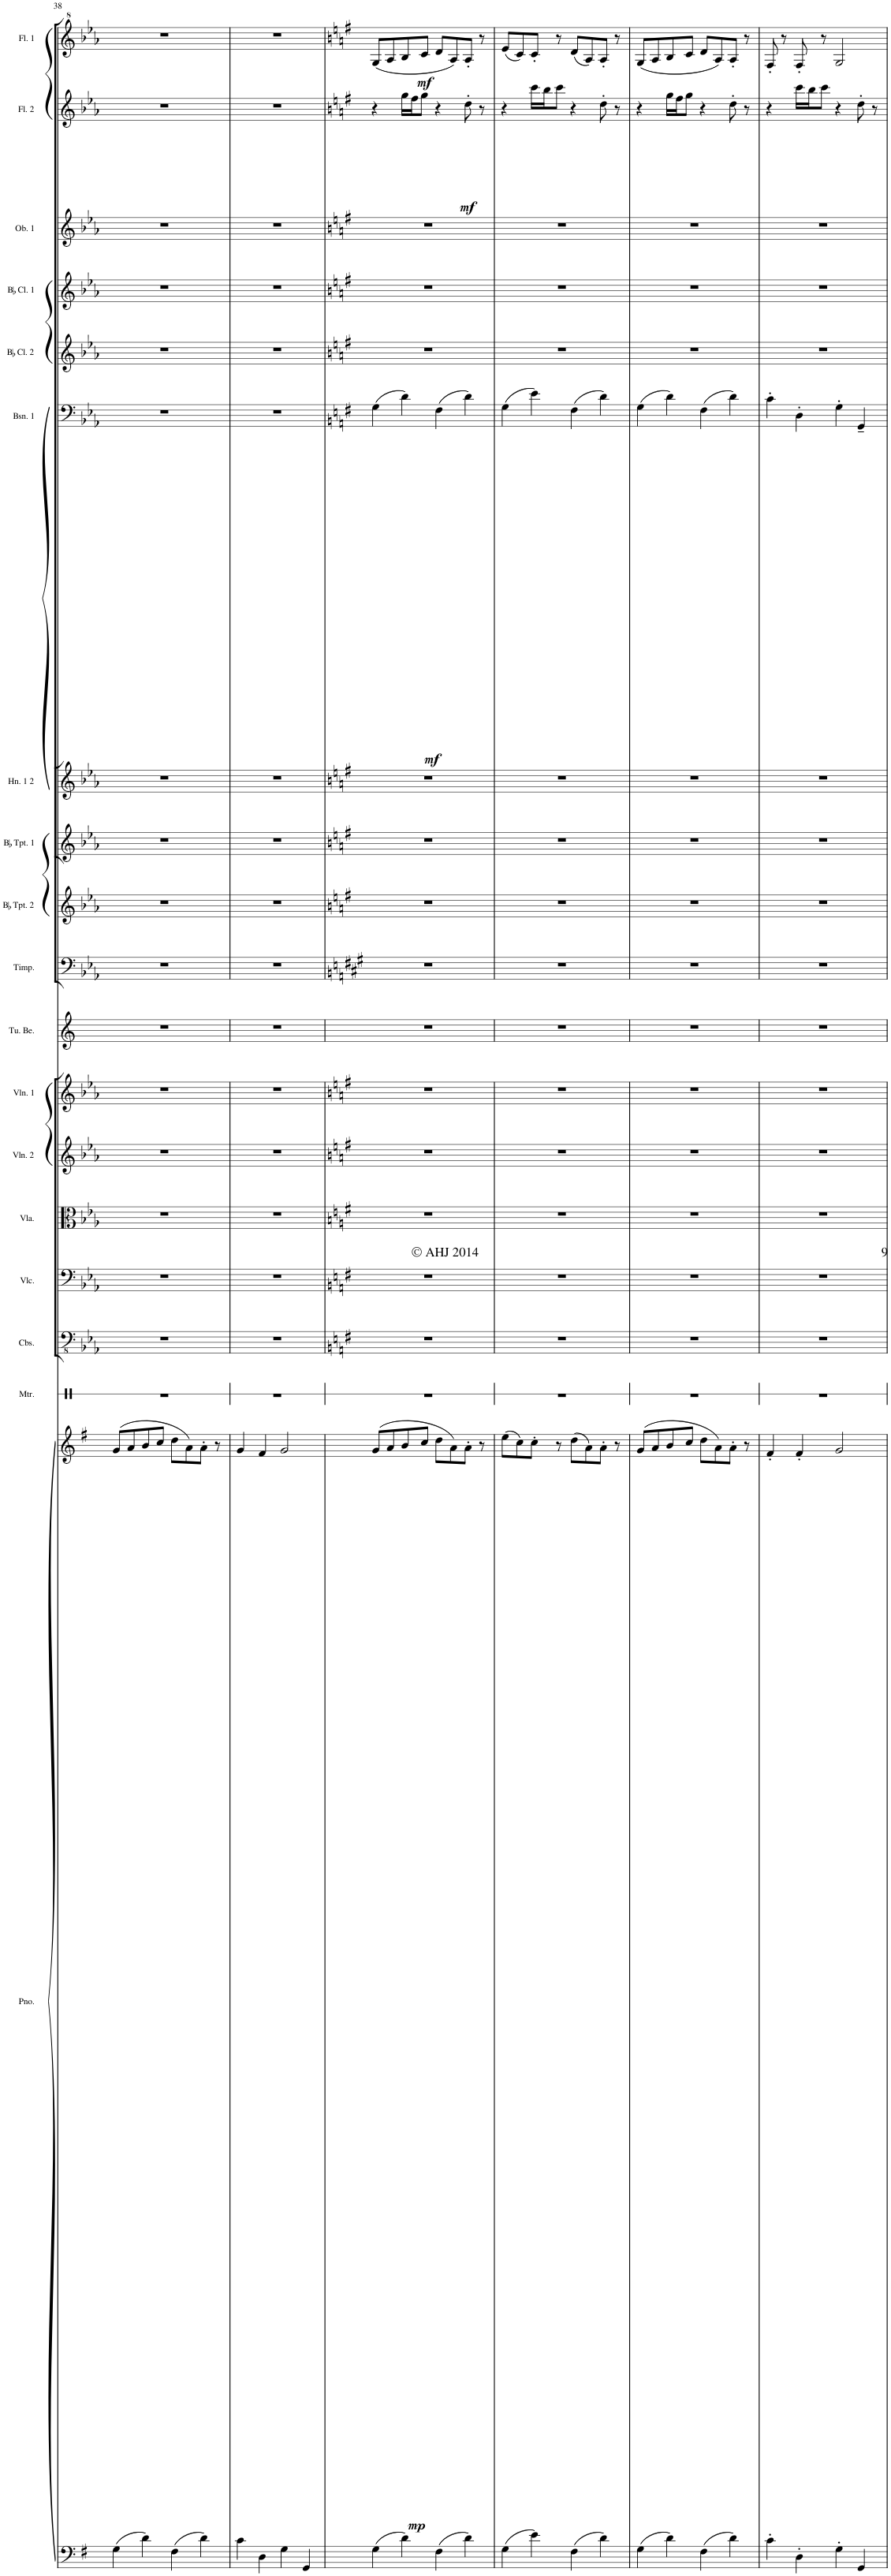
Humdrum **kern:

**kern	**kern	**dynam	**kern	**kern	**kern	**kern	**kern	**kern	**kern	**kern	**kern	**kern	**kern	**kern	**dynam	**kern	**kern	**kern	**kern	**dynam	**kern	**dynam
*part18	*part18	*part18	*part17	*part16	*part15	*part14	*part13	*part12	*part11	*part10	*part9	*part8	*part7	*part6	*part6	*part5	*part4	*part3	*part2	*part2	*part1	*part1
*staff19	*staff18	*staff18/19	*staff17	*staff16	*staff15	*staff14	*staff13	*staff12	*staff11	*staff10	*staff9	*staff8	*staff7	*staff6	*staff6	*staff5	*staff4	*staff3	*staff2	*staff2	*staff1	*staff1
*I"Piano	*	*	*I"Metronome	*I"Contrabass	*I"Violoncello	*I"Viola	*I"Violin 2	*I"Violin 1	*I"Tubular Bells	*I"Timpani	*I"BaccidentalFlat Trumpet 2	*I"BaccidentalFlat Trumpet 1	*I"Horn 1 2	*I"Bassoon 1	*	*I"BaccidentalFlat Clarinet 2	*I"BaccidentalFlat Clarinet 1	*I"Oboe 1	*I"Flute 2	*	*I"Flute 1	*
*I'Pno.	*	*	*I'Mtr.	*I'Cbs.	*I'Vlc.	*I'Vla.	*I'Vln. 2	*I'Vln. 1	*I'Tu. Be.	*I'Timp.	*I'BaccidentalFlat Tpt. 2	*I'BaccidentalFlat Tpt. 1	*I'Hn. 1 2	*I'Bsn. 1	*	*I'BaccidentalFlat Cl. 2	*I'BaccidentalFlat Cl. 1	*I'Ob. 1	*I'Fl. 2	*	*I'Fl. 1	*
!!LO:PB:g=z
*clefF4	*clefG2	*	*clefX	*clefFv4	*clefF4	*clefC3	*clefG2	*clefG2	*clefG2	*clefF4	*clefG2	*clefG2	*clefG2	*clefF4	*	*clefG2	*clefG2	*clefG2	*clefG2	*	*clefG^2	*
*	*	*	*	*	*	*	*	*	*	*	*ITrd1c2	*ITrd1c2	*ITrd4c7	*	*	*ITrd1c2	*ITrd1c2	*	*	*	*	*
*k[f#]	*k[f#]	*	*k[]	*k[b-e-a-]	*k[b-e-a-]	*k[b-e-a-]	*k[b-e-a-]	*k[b-e-a-]	*k[]	*k[b-e-a-]	*k[b-e-a-]	*k[b-e-a-]	*k[b-e-a-]	*k[b-e-a-]	*	*k[b-e-a-]	*k[b-e-a-]	*k[b-e-a-]	*k[b-e-a-]	*	*k[b-e-a-]	*
*M4/4	*M4/4	*	*M4/4	*M4/4	*M4/4	*M4/4	*M4/4	*M4/4	*M4/4	*M4/4	*M4/4	*M4/4	*M4/4	*M4/4	*	*M4/4	*M4/4	*M4/4	*M4/4	*	*M4/4	*
=38	=38	=38	=38	=38	=38	=38	=38	=38	=38	=38	=38	=38	=38	=38	=38	=38	=38	=38	=38	=38	=38	=38
4G\	(8g/L	.	1r	1r	1r	1r	1r	1r	1r	1r	1r	1r	1r	1r	.	1r	1r	1r	1r	.	1r	.
.	8a/	.	.	.	.	.	.	.	.	.	.	.	.	.	.	.	.	.	.	.	.	.
4d\	8b/	.	.	.	.	.	.	.	.	.	.	.	.	.	.	.	.	.	.	.	.	.
.	8cc/J	.	.	.	.	.	.	.	.	.	.	.	.	.	.	.	.	.	.	.	.	.
4F#\	8dd\L	.	.	.	.	.	.	.	.	.	.	.	.	.	.	.	.	.	.	.	.	.
.	8a\)	.	.	.	.	.	.	.	.	.	.	.	.	.	.	.	.	.	.	.	.	.
4d\	8a'\J	.	.	.	.	.	.	.	.	.	.	.	.	.	.	.	.	.	.	.	.	.
.	8r	.	.	.	.	.	.	.	.	.	.	.	.	.	.	.	.	.	.	.	.	.
=39	=39	=39	=39	=39	=39	=39	=39	=39	=39	=39	=39	=39	=39	=39	=39	=39	=39	=39	=39	=39	=39	=39
4c\	4g/	.	1r	1r	1r	1r	1r	1r	1r	1r	1r	1r	1r	1r	.	1r	1r	1r	1r	.	1r	.
4D\	4f#/	.	.	.	.	.	.	.	.	.	.	.	.	.	.	.	.	.	.	.	.	.
4G\	2g/	.	.	.	.	.	.	.	.	.	.	.	.	.	.	.	.	.	.	.	.	.
4GG/	.	.	.	.	.	.	.	.	.	.	.	.	.	.	.	.	.	.	.	.	.	.
=40	=40	=40	=40	=40	=40	=40	=40	=40	=40	=40	=40	=40	=40	=40	=40	=40	=40	=40	=40	=40	=40	=40
*	*	*	*	*k[f#]	*k[f#]	*k[f#]	*k[f#]	*k[f#]	*	*k[f#c#g#]	*k[f#]	*k[f#]	*k[f#]	*k[f#]	*	*k[f#]	*k[f#]	*k[f#]	*k[f#]	*	*k[f#]	*
!	!	!LO:DY:b	!	!	!	!	!	!	!	!	!	!	!	!	!LO:DY:b	!	!	!	!	!	!	!LO:DY:b
4G\	(8g/L	mp	1r	1r	1r	1r	1r	1r	1r	1r	1r	1r	1r	(4G\	mf	1r	1r	1r	4r	.	(8g/L	mf
.	8a/	.	.	.	.	.	.	.	.	.	.	.	.	.	.	.	.	.	.	.	8a/	.
!	!	!	!	!	!	!	!	!	!	!	!	!	!	!	!	!	!	!	!	!LO:DY:b	!	!
4d\	8b/	.	.	.	.	.	.	.	.	.	.	.	.	4d\)	.	.	.	.	16gg\LL	mf	8b/	.
.	.	.	.	.	.	.	.	.	.	.	.	.	.	.	.	.	.	.	16ff#\J	.	.	.
.	8cc/J	.	.	.	.	.	.	.	.	.	.	.	.	.	.	.	.	.	8gg\J	.	8cc/J	.
4F#\	8dd\L	.	.	.	.	.	.	.	.	.	.	.	.	(4F#\	.	.	.	.	4r	.	8dd/L	.
.	8a\)	.	.	.	.	.	.	.	.	.	.	.	.	.	.	.	.	.	.	.	8a/)	.
4d\	8a'\J	.	.	.	.	.	.	.	.	.	.	.	.	4d\)	.	.	.	.	8dd'\	.	8a'/J	.
.	8r	.	.	.	.	.	.	.	.	.	.	.	.	.	.	.	.	.	8r	.	8r	.
=41	=41	=41	=41	=41	=41	=41	=41	=41	=41	=41	=41	=41	=41	=41	=41	=41	=41	=41	=41	=41	=41	=41
4G\	(8ee\L	.	1r	1r	1r	1r	1r	1r	1r	1r	1r	1r	1r	(4G\	.	1r	1r	1r	4r	.	(8ee/L	.
.	8cc\)	.	.	.	.	.	.	.	.	.	.	.	.	.	.	.	.	.	.	.	8cc/)	.
4e\	8cc'\J	.	.	.	.	.	.	.	.	.	.	.	.	4e\)	.	.	.	.	16ccc\LL	.	8cc'/J	.
.	.	.	.	.	.	.	.	.	.	.	.	.	.	.	.	.	.	.	16bb\J	.	.	.
.	8r	.	.	.	.	.	.	.	.	.	.	.	.	.	.	.	.	.	8ccc\J	.	8r	.
4F#\	(8dd\L	.	.	.	.	.	.	.	.	.	.	.	.	(4F#\	.	.	.	.	4r	.	(8dd/L	.
.	8a\)	.	.	.	.	.	.	.	.	.	.	.	.	.	.	.	.	.	.	.	8a/)	.
4d\	8a'\J	.	.	.	.	.	.	.	.	.	.	.	.	4d\)	.	.	.	.	8dd'\	.	8a'/J	.
.	8r	.	.	.	.	.	.	.	.	.	.	.	.	.	.	.	.	.	8r	.	8r	.
=42	=42	=42	=42	=42	=42	=42	=42	=42	=42	=42	=42	=42	=42	=42	=42	=42	=42	=42	=42	=42	=42	=42
4G\	(8g/L	.	1r	1r	1r	1r	1r	1r	1r	1r	1r	1r	1r	(4G\	.	1r	1r	1r	4r	.	(8g/L	.
.	8a/	.	.	.	.	.	.	.	.	.	.	.	.	.	.	.	.	.	.	.	8a/	.
4d\	8b/	.	.	.	.	.	.	.	.	.	.	.	.	4d\)	.	.	.	.	16gg\LL	.	8b/	.
.	.	.	.	.	.	.	.	.	.	.	.	.	.	.	.	.	.	.	16ff#\J	.	.	.
.	8cc/J	.	.	.	.	.	.	.	.	.	.	.	.	.	.	.	.	.	8gg\J	.	8cc/J	.
4F#\	8dd\L	.	.	.	.	.	.	.	.	.	.	.	.	(4F#\	.	.	.	.	4r	.	8dd/L	.
.	8a\)	.	.	.	.	.	.	.	.	.	.	.	.	.	.	.	.	.	.	.	8a/)	.
4d\	8a'\J	.	.	.	.	.	.	.	.	.	.	.	.	4d\)	.	.	.	.	8dd'\	.	8a'/J	.
.	8r	.	.	.	.	.	.	.	.	.	.	.	.	.	.	.	.	.	8r	.	8r	.
=43	=43	=43	=43	=43	=43	=43	=43	=43	=43	=43	=43	=43	=43	=43	=43	=43	=43	=43	=43	=43	=43	=43
4c'\	4f#'/	.	1r	1r	1r	1r	1r	1r	1r	1r	1r	1r	1r	4c'\	.	1r	1r	1r	4r	.	8f#'/	.
.	.	.	.	.	.	.	.	.	.	.	.	.	.	.	.	.	.	.	.	.	8r	.
4D'\	4f#'/	.	.	.	.	.	.	.	.	.	.	.	.	4D'\	.	.	.	.	16ccc\LL	.	8f#'/	.
.	.	.	.	.	.	.	.	.	.	.	.	.	.	.	.	.	.	.	16bb\J	.	.	.
.	.	.	.	.	.	.	.	.	.	.	.	.	.	.	.	.	.	.	8ccc\J	.	8r	.
4G'\	2g/	.	.	.	.	.	.	.	.	.	.	.	.	4G'\	.	.	.	.	4r	.	2g/	.
4GG/	.	.	.	.	.	.	.	.	.	.	.	.	.	4GG~/	.	.	.	.	8dd'\	.	.	.
.	.	.	.	.	.	.	.	.	.	.	.	.	.	.	.	.	.	.	8r	.	.	.
=	=	=	=	=	=	=	=	=	=	=	=	=	=	=	=	=	=	=	=	=	=	=
*-	*-	*-	*-	*-	*-	*-	*-	*-	*-	*-	*-	*-	*-	*-	*-	*-	*-	*-	*-	*-	*-	*-
